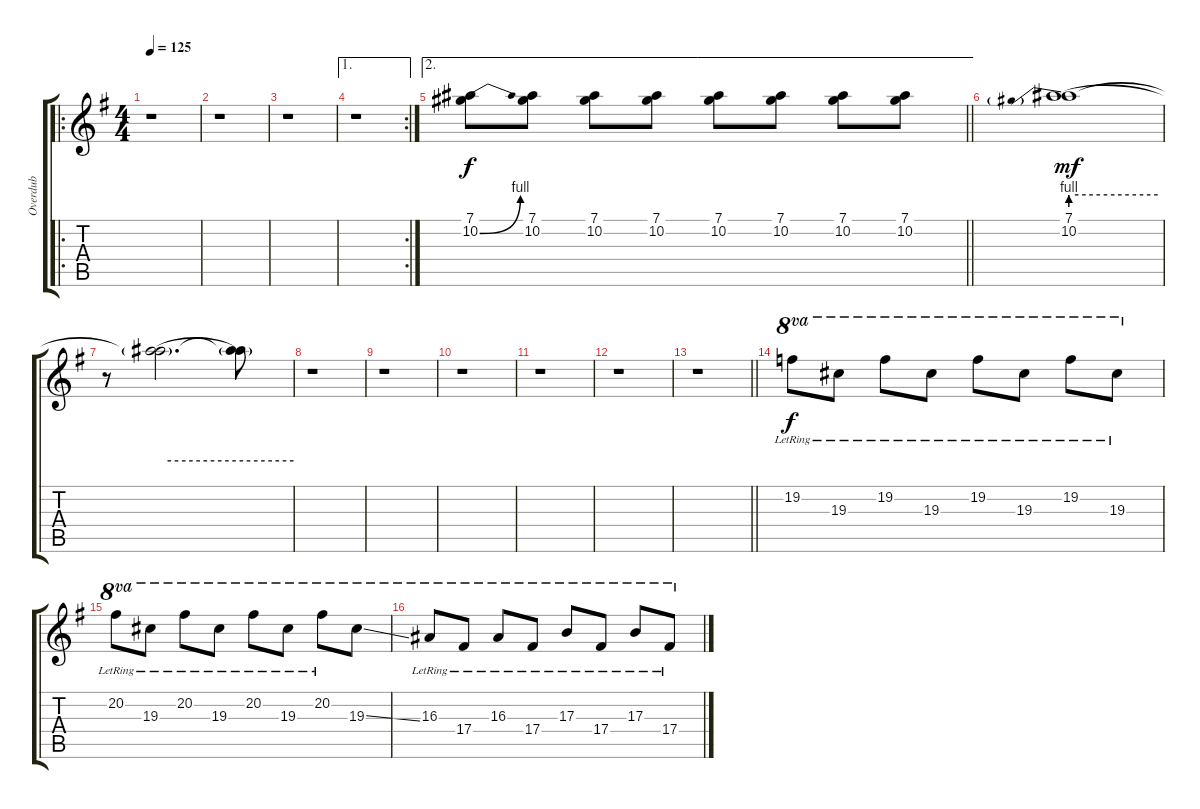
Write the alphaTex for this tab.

\track ("Overdub" "Overdub") {instrument overdrivenguitar}
\staff {score tabs}
\tuning (Eb4 Bb3 Gb3 Db3 Ab2 Eb2) {hide}
\ro
\ts (4 4)
\tempo 125
\clef g2
\ks g
r.1{dy f} |
r.1 |
r.1 |
\ae 1
\rc 2
r.1 |
\ae 2
\barLineRight lightlight
(7.1 10.2{be (bend 0 0 60 4)}).8 (7.1 10.2).8 (7.1 10.2).8 (7.1 10.2).8 (7.1 10.2).8 (7.1 10.2).8 (7.1 10.2).8 (7.1 10.2).8 |
(7.1 10.2{be (prebend 0 4 60 4)}).1{dy mf} |
r.8 (7.1{t} 10.2{be (hold 0 4 60 4) t}).2{d} (7.1{t} 10.2{t}).8 |
r.1 |
r.1 |
r.1 |
r.1 |
r.1 |
\barLineRight lightlight
r.1 |
19.2{lr}.8{ot 8va dy f} 19.3{lr}.8{ot 8va} 19.2{lr}.8{ot 8va} 19.3{lr}.8{ot 8va} 19.2{lr}.8{ot 8va} 19.3{lr}.8{ot 8va} 19.2{lr}.8{ot 8va} 19.3{lr}.8{ot 8va} |
20.2{lr}.8{ot 8va} 19.3{lr}.8{ot 8va} 20.2{lr}.8{ot 8va} 19.3{lr}.8{ot 8va} 20.2{lr}.8{ot 8va} 19.3{lr}.8{ot 8va} 20.2{lr}.8{ot 8va} 19.3{ss}.8{ot 8va} |
16.3{lr}.8{ot 8va} 17.4{lr}.8{ot 8va} 16.3{lr}.8{ot 8va} 17.4{lr}.8{ot 8va} 17.3{lr}.8{ot 8va} 17.4{lr}.8{ot 8va} 17.3{lr}.8{ot 8va} 17.4{lr}.8{ot 8va}
